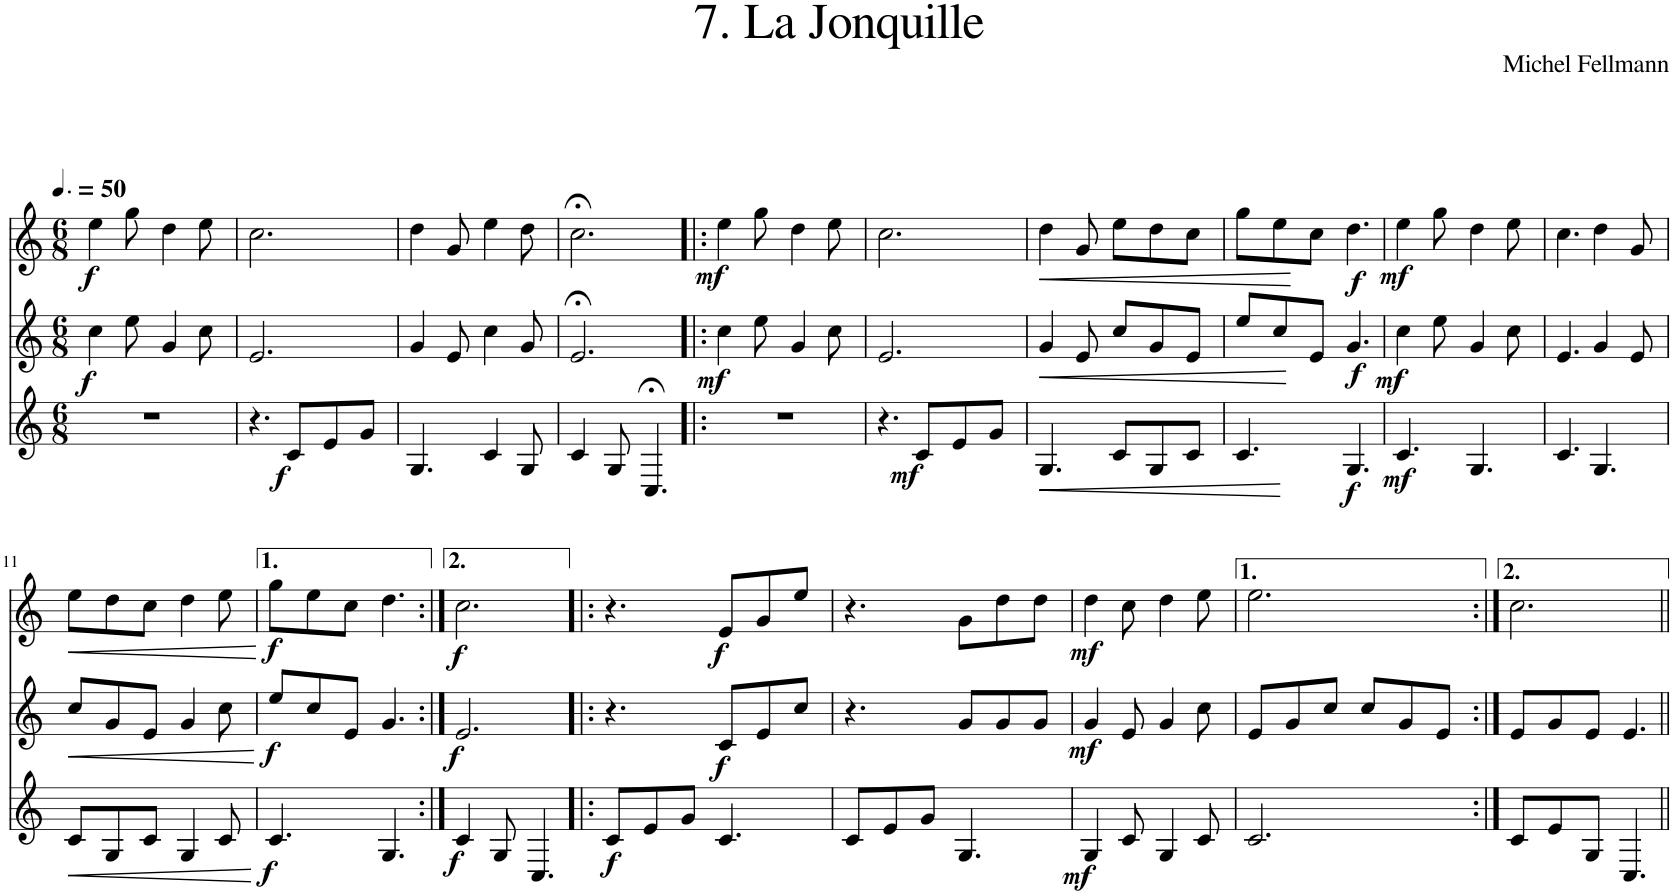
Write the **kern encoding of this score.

**kern	**dynam	**kern	**dynam	**kern	**dynam
*part3	*part3	*part2	*part2	*part1	*part1
*staff3	*staff3	*staff2	*staff2	*staff1	*staff1
*I"Cor en Fa	*	*I"Cor en Fa	*	*I"Cor en Fa	*
*clefG2	*	*clefG2	*	*clefG2	*
*Trd4c7	*	*Trd4c7	*	*Trd4c7	*
*k[]	*	*k[]	*	*k[]	*
*M6/8	*	*M6/8	*	*M6/8	*
*MM75	*	*MM75	*	*MM75	*
=1	=1	=1	=1	=1	=1
!	!	!	!LO:DY:b	!	!LO:DY:b
2.r	.	4cc\	f	4ee\	f
.	.	8ee\	.	8gg\	.
.	.	4g/	.	4dd\	.
.	.	8cc\	.	8ee\	.
=2	=2	=2	=2	=2	=2
4.r	.	2.e/	.	2.cc\	.
!	!LO:DY:b	!	!	!	!
8c/L	f	.	.	.	.
8e/	.	.	.	.	.
8g/J	.	.	.	.	.
=3	=3	=3	=3	=3	=3
4.G/	.	4g/	.	4dd\	.
.	.	8e/	.	8g/	.
4c/	.	4cc\	.	4ee\	.
8G/	.	8g/	.	8dd\	.
=4	=4	=4	=4	=4	=4
4c/	.	2.e;</	.	2.cc;<\	.
8G/	.	.	.	.	.
4.C;</	.	.	.	.	.
=5!|:	=5!|:	=5!|:	=5!|:	=5!|:	=5!|:
!	!	!	!LO:DY:b	!	!LO:DY:b
2.r	.	4cc\	mf	4ee\	mf
.	.	8ee\	.	8gg\	.
.	.	4g/	.	4dd\	.
.	.	8cc\	.	8ee\	.
=6	=6	=6	=6	=6	=6
4.r	.	2.e/	.	2.cc\	.
!	!LO:DY:b	!	!	!	!
8c/L	mf	.	.	.	.
8e/	.	.	.	.	.
8g/J	.	.	.	.	.
=7	=7	=7	=7	=7	=7
!	!LO:HP:b	!	!LO:HP:b	!	!LO:HP:b
4.G/	<	4g/	<	4dd\	<
.	.	8e/	.	8g/	.
8c/L	.	8cc/L	.	8ee\L	.
8G/	.	8g/	.	8dd\	.
8c/J	.	8e/J	.	8cc\J	.
.	[	.	[	.	[
=8	=8	=8	=8	=8	=8
4.c/	.	8ee/L	.	8gg\L	.
.	.	8cc/	.	8ee\	.
.	.	8e/J	.	8cc\J	.
!	!LO:DY:b	!	!LO:DY:b	!	!LO:DY:b
4.G/	f	4.g/	f	4.dd\	f
=9	=9	=9	=9	=9	=9
!	!LO:DY:b	!	!LO:DY:b	!	!LO:DY:b
4.c/	mf	4cc\	mf	4ee\	mf
.	.	8ee\	.	8gg\	.
4.G/	.	4g/	.	4dd\	.
.	.	8cc\	.	8ee\	.
=10	=10	=10	=10	=10	=10
4.c/	.	4.e/	.	4.cc\	.
4.G/	.	4g/	.	4dd\	.
.	.	8e/	.	8g/	.
!!LO:LB:g=z
=11	=11	=11	=11	=11	=11
!	!LO:HP:b	!	!LO:HP:b	!	!LO:HP:b
8c/L	<	8cc/L	<	8ee\L	<
8G/	.	8g/	.	8dd\	.
8c/J	.	8e/J	.	8cc\J	.
4G/	.	4g/	.	4dd\	.
8c/	.	8cc\	.	8ee\	.
.	[	.	[	.	[
=12	=12	=12	=12	=12	=12
!	!LO:DY:b	!	!LO:DY:b	!	!LO:DY:b
4.c/	f	8ee/L	f	8gg\L	f
.	.	8cc/	.	8ee\	.
.	.	8e/J	.	8cc\J	.
4.G/	.	4.g/	.	4.dd\	.
=13:|!	=13:|!	=13:|!	=13:|!	=13:|!	=13:|!
!	!LO:DY:b	!	!LO:DY:b	!	!LO:DY:b
4c/	f	2.e/	f	2.cc\	f
8G/	.	.	.	.	.
4.C/	.	.	.	.	.
=14!|:	=14!|:	=14!|:	=14!|:	=14!|:	=14!|:
!	!LO:DY:b	!	!	!	!
8c/L	f	4.r	.	4.r	.
8e/	.	.	.	.	.
8g/J	.	.	.	.	.
!	!	!	!LO:DY:b	!	!LO:DY:b
4.c/	.	8c/L	f	8e/L	f
.	.	8e/	.	8g/	.
.	.	8cc/J	.	8ee/J	.
=15	=15	=15	=15	=15	=15
8c/L	.	4.r	.	4.r	.
8e/	.	.	.	.	.
8g/J	.	.	.	.	.
4.G/	.	8g/L	.	8g\L	.
.	.	8g/	.	8dd\	.
.	.	8g/J	.	8dd\J	.
=16	=16	=16	=16	=16	=16
!	!LO:DY:b	!	!LO:DY:b	!	!LO:DY:b
4G/	mf	4g/	mf	4dd\	mf
8c/	.	8e/	.	8cc\	.
4G/	.	4g/	.	4dd\	.
8c/	.	8cc\	.	8ee\	.
=17	=17	=17	=17	=17	=17
2.c/	.	8e/L	.	2.ee\	.
.	.	8g/	.	.	.
.	.	8cc/J	.	.	.
.	.	8cc/L	.	.	.
.	.	8g/	.	.	.
.	.	8e/J	.	.	.
=18:|!	=18:|!	=18:|!	=18:|!	=18:|!	=18:|!
8c/L	.	8e/L	.	2.cc\	.
8e/	.	8g/	.	.	.
8G/J	.	8e/J	.	.	.
4.C/	.	4.e/	.	.	.
=||	=||	=||	=||	=||	=||
*-	*-	*-	*-	*-	*-
